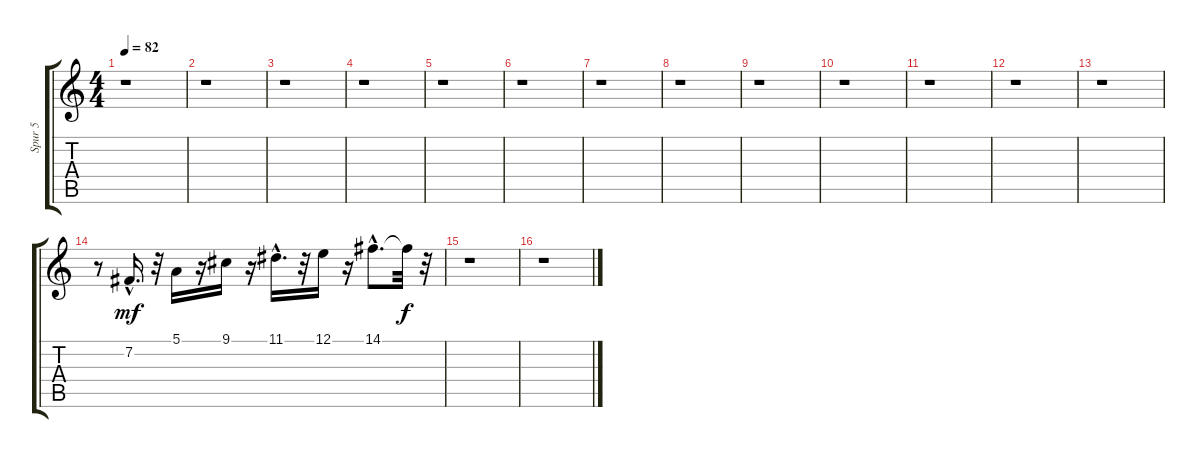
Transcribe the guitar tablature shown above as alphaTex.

\track ("Spur 5" "Spur 5") {instrument pizzicatostrings}
\staff {score tabs}
\tuning (E4 B3 G3 D3 A2 E2) {hide}
\ts (4 4)
\tempo 82
\clef g2
\ks c
r.1{dy mf instrument pizzicatostrings} |
r.1 |
r.1 |
r.1 |
r.1 |
r.1 |
r.1 |
r.1 |
r.1 |
r.1 |
r.1 |
r.1 |
r.1 |
r.8 7.2{hac}.16{d} r.32 5.1.16 r.16 9.1.16 r.16 11.1{hac}.16{d} r.32 12.1.16 r.16 14.1{hac}.8{d} 14.1{t}.32{dy f} r.32 |
r.1 |
r.1
